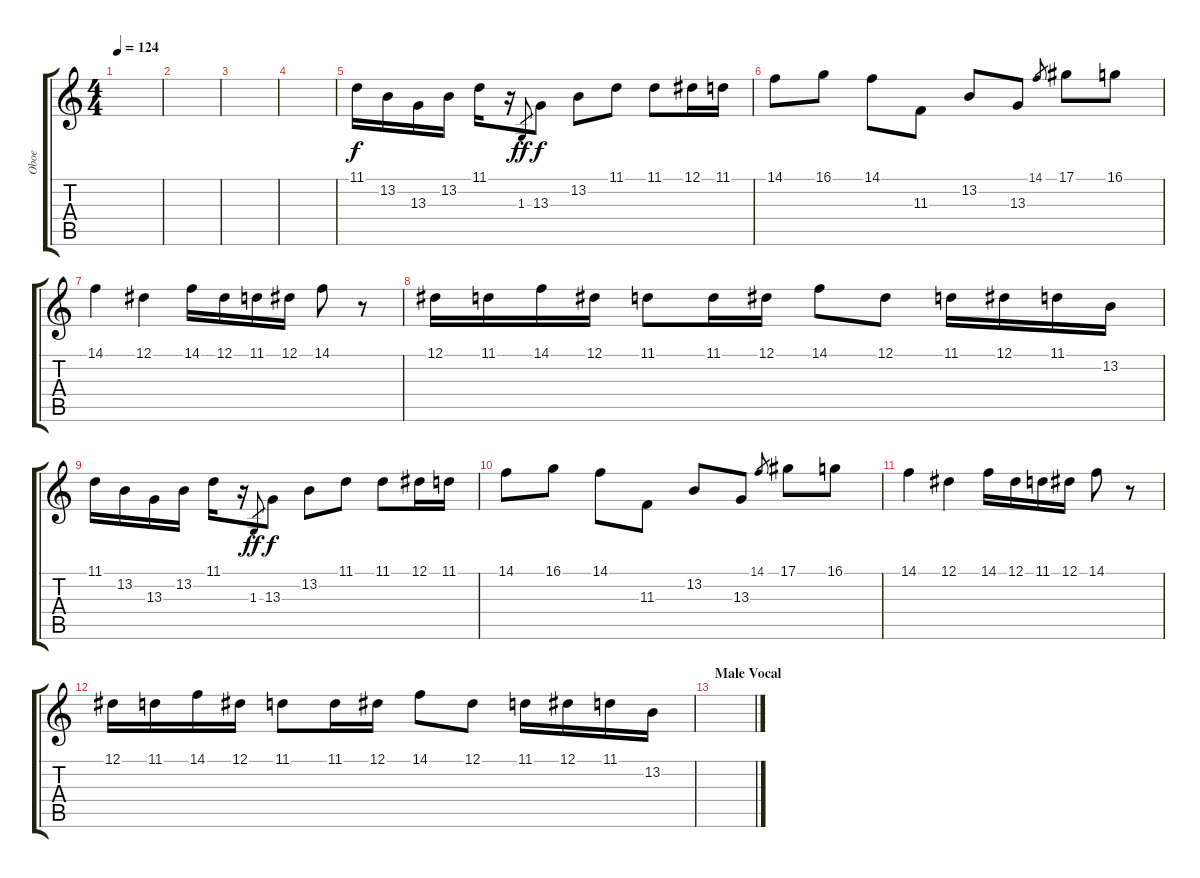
\track ("Oboe" "Oboe") {instrument oboe}
\staff {score tabs}
\tuning (Eb4 Bb3 Gb3 Db3 Ab2 Eb2) {hide}
\ts (4 4)
\tempo 124
\clef g2
\ks c
|
|
|
|
11.1.16 13.2.16 13.3.16 13.2.16 11.1.16 r.16 1.3.8{gr dy ff} 13.3.8{dy f} 13.2.8 11.1.8 11.1.8 12.1.16 11.1.16 |
14.1.8 16.1.8 14.1.8 11.3.8 13.2.8 13.3.8 14.1.8{gr} 17.1.8 16.1.8 |
14.1.4 12.1.4 14.1.16 12.1.16 11.1.16 12.1.16 14.1.8 r.8 |
12.1.16 11.1.16 14.1.16 12.1.16 11.1.8 11.1.16 12.1.16 14.1.8 12.1.8 11.1.16 12.1.16 11.1.16 13.2.16 |
11.1.16 13.2.16 13.3.16 13.2.16 11.1.16 r.16 1.3.8{gr dy ff} 13.3.8{dy f} 13.2.8 11.1.8 11.1.8 12.1.16 11.1.16 |
14.1.8 16.1.8 14.1.8 11.3.8 13.2.8 13.3.8 14.1.8{gr} 17.1.8 16.1.8 |
14.1.4 12.1.4 14.1.16 12.1.16 11.1.16 12.1.16 14.1.8 r.8 |
12.1.16 11.1.16 14.1.16 12.1.16 11.1.8 11.1.16 12.1.16 14.1.8 12.1.8 11.1.16 12.1.16 11.1.16 13.2.16 |
\section ("" "Male Vocal")
